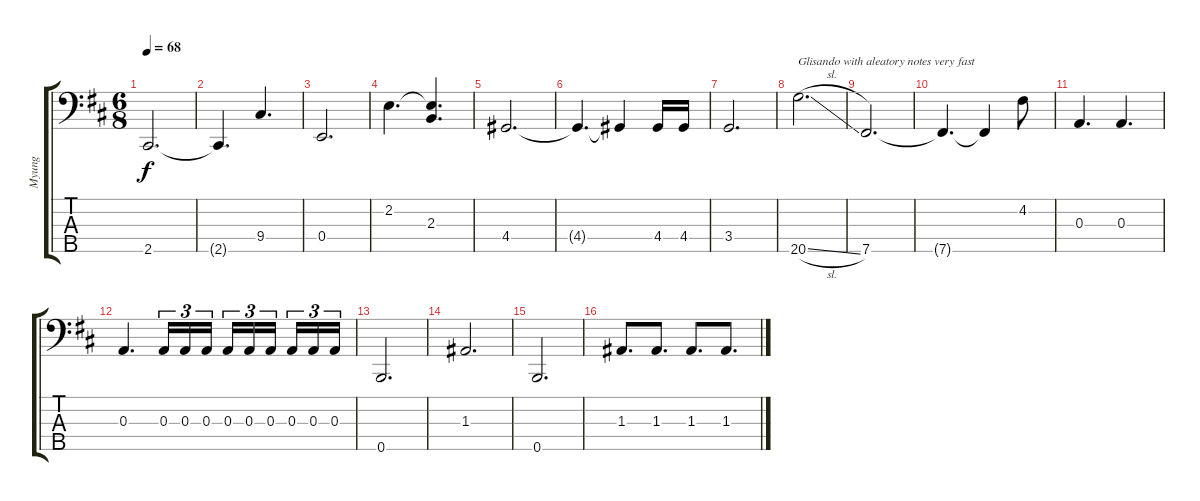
\track ("Myung" "Myung") {instrument electricbassfinger}
\staff {score tabs}
\tuning (G2 D2 A1 E1 B0) {hide}
\ts (6 8)
\tempo 68
\clef f4
\ks d
2.5.2{d dy f} |
2.5{t}.4{d} 9.4.4{d} |
0.4.2{d} |
2.2.4{d} (2.2{t} 2.3).4{d} |
4.4.2{d} |
4.4{t}.4{d} 4.4{t}.4 4.4.16 4.4.16 |
3.4.2{d} |
20.5{sl}.2{d txt "Glisando with aleatory notes very fast"} |
7.5.2{d} |
7.5{t}.4{d} 7.5{t}.4 4.2.8 |
0.3.4{d} 0.3.4{d} |
0.3.4{d} 0.3.16{tu (3 2)} 0.3.16{tu (3 2)} 0.3.16{tu (3 2) beam splitsecondary} 0.3.16{tu (3 2)} 0.3.16{tu (3 2)} 0.3.16{tu (3 2) beam splitsecondary} 0.3.16{tu (3 2)} 0.3.16{tu (3 2)} 0.3.16{tu (3 2)} |
0.5.2{d} |
1.3.2{d} |
0.5.2{d} |
1.3.8{d} 1.3.8{d} 1.3.8{d} 1.3.8{d}
